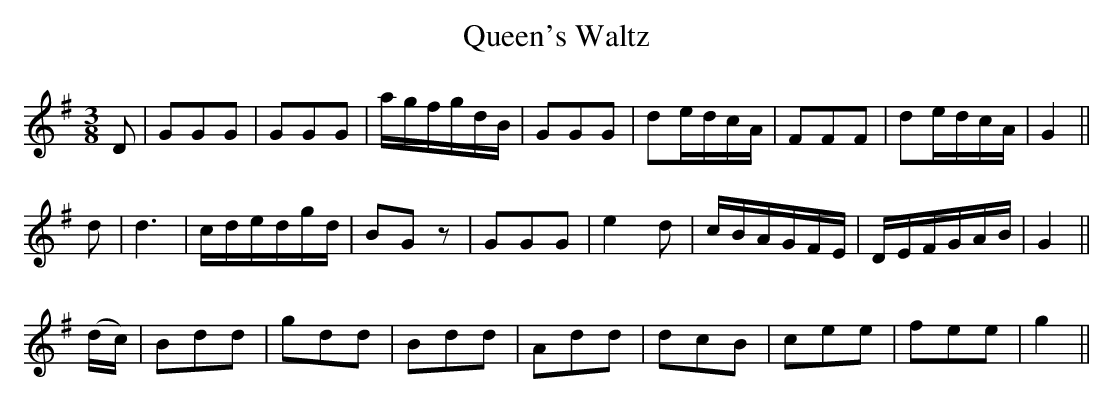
X:1
T:Queen's Waltz
M:3/8
L:1/8
K:Gmaj
D|GGG|GGG|a/g/f/g/d/B/|GGG|de/d/c/A/|FFF|de/d/c/A/|G2||
d|d3|c/d/e/d/g/d/|BGz|GGG|e2d|c/B/A/G/F/E/|D/E/F/G/A/B/|G2 ||
(d/c/)|Bdd|gdd|Bdd|Add|dcB|cee|fee|g2||
